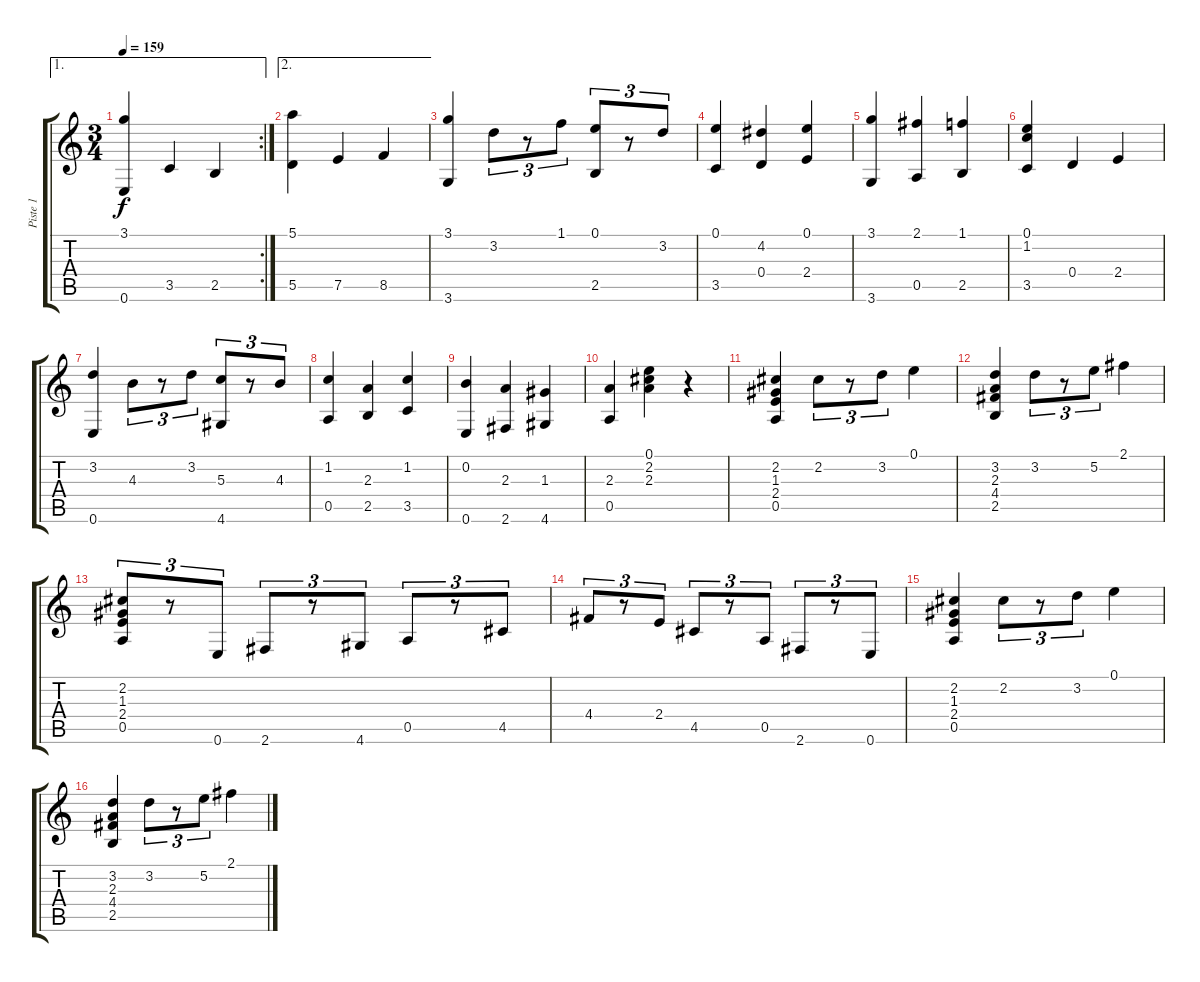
\track ("Piste 1" "Piste 1") {instrument acousticguitarnylon}
\staff {score tabs}
\tuning (E4 B3 G3 D3 A2 E2) {hide}
\ae 1
\rc 2
\ts (3 4)
\tempo 159
\clef g2
\ks c
(3.1 0.6).4{dy f} 3.5.4 2.5.4 |
\ae 2
(5.1 5.5).4 7.5.4 8.5.4 |
(3.1 3.6).4 3.2.8{tu (3 2)} r.8{tu (3 2)} 1.1.8{tu (3 2)} (0.1 2.5).8{tu (3 2)} r.8{tu (3 2)} 3.2.8{tu (3 2)} |
(0.1 3.5).4 (4.2 0.4).4 (0.1 2.4).4 |
(3.1 3.6).4 (2.1 0.5).4 (1.1 2.5).4 |
(0.1 1.2 3.5).4 0.4.4 2.4.4 |
(3.2 0.6).4 4.3.8{tu (3 2)} r.8{tu (3 2)} 3.2.8{tu (3 2)} (5.3 4.6).8{tu (3 2)} r.8{tu (3 2)} 4.3.8{tu (3 2)} |
(1.2 0.5).4 (2.3 2.5).4 (1.2 3.5).4 |
(0.2 0.6).4 (2.3 2.6).4 (1.3 4.6).4 |
(2.3 0.5).4 (0.1 2.2 2.3).4 r.4 |
(2.2 1.3 2.4 0.5).4 2.2.8{tu (3 2)} r.8{tu (3 2)} 3.2.8{tu (3 2)} 0.1.4 |
(3.2 2.3 4.4 2.5).4 3.2.8{tu (3 2)} r.8{tu (3 2)} 5.2.8{tu (3 2)} 2.1.4 |
(2.2 1.3 2.4 0.5).8{tu (3 2)} r.8{tu (3 2)} 0.6.8{tu (3 2)} 2.6.8{tu (3 2)} r.8{tu (3 2)} 4.6.8{tu (3 2)} 0.5.8{tu (3 2)} r.8{tu (3 2)} 4.5.8{tu (3 2)} |
4.4.8{tu (3 2)} r.8{tu (3 2)} 2.4.8{tu (3 2)} 4.5.8{tu (3 2)} r.8{tu (3 2)} 0.5.8{tu (3 2)} 2.6.8{tu (3 2)} r.8{tu (3 2)} 0.6.8{tu (3 2)} |
(2.2 1.3 2.4 0.5).4 2.2.8{tu (3 2)} r.8{tu (3 2)} 3.2.8{tu (3 2)} 0.1.4 |
(3.2 2.3 4.4 2.5).4 3.2.8{tu (3 2)} r.8{tu (3 2)} 5.2.8{tu (3 2)} 2.1.4
